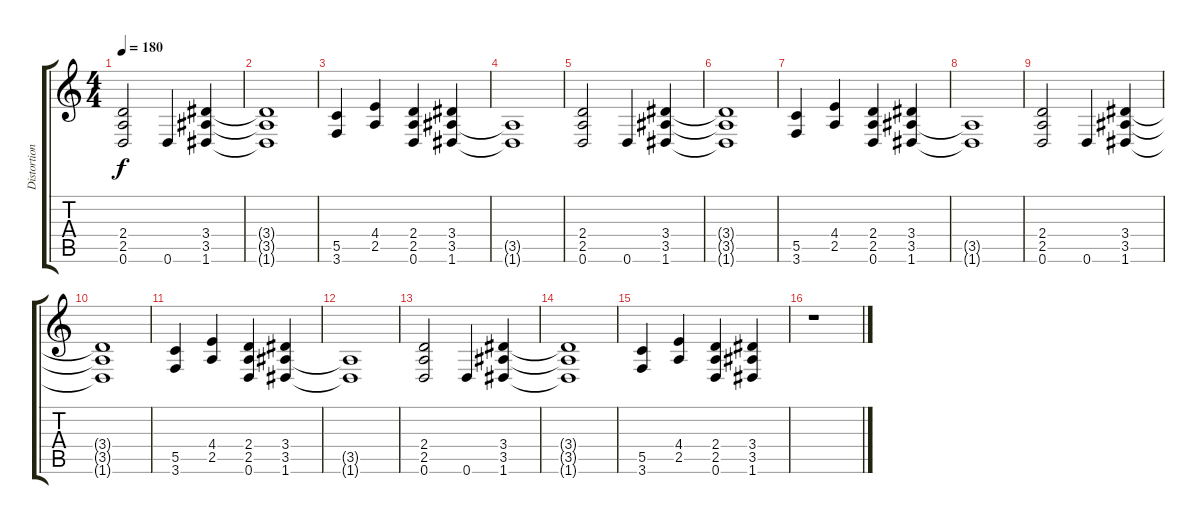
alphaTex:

\track ("Distortion # 1" "Distortion") {instrument distortionguitar}
\staff {score tabs}
\tuning (D4 A3 F3 C3 G2 D2) {hide}
\ts (4 4)
\tempo 180
\clef g2
\ks c
(2.4 2.5 0.6).2{dy f} 0.6.4 (3.4 3.5 1.6).4 |
(3.4{t} 3.5{t} 1.6{t}).1 |
(5.5 3.6).4 (4.4 2.5).4 (2.4 2.5 0.6).4 (3.4 3.5 1.6).4 |
(3.5{t} 1.6{t}).1 |
(2.4 2.5 0.6).2 0.6.4 (3.4 3.5 1.6).4 |
(3.4{t} 3.5{t} 1.6{t}).1 |
(5.5 3.6).4 (4.4 2.5).4 (2.4 2.5 0.6).4 (3.4 3.5 1.6).4 |
(3.5{t} 1.6{t}).1 |
(2.4 2.5 0.6).2 0.6.4 (3.4 3.5 1.6).4 |
(3.4{t} 3.5{t} 1.6{t}).1 |
(5.5 3.6).4 (4.4 2.5).4 (2.4 2.5 0.6).4 (3.4 3.5 1.6).4 |
(3.5{t} 1.6{t}).1 |
(2.4 2.5 0.6).2 0.6.4 (3.4 3.5 1.6).4 |
(3.4{t} 3.5{t} 1.6{t}).1 |
(5.5 3.6).4 (4.4 2.5).4 (2.4 2.5 0.6).4 (3.4 3.5 1.6).4 |
r.1
